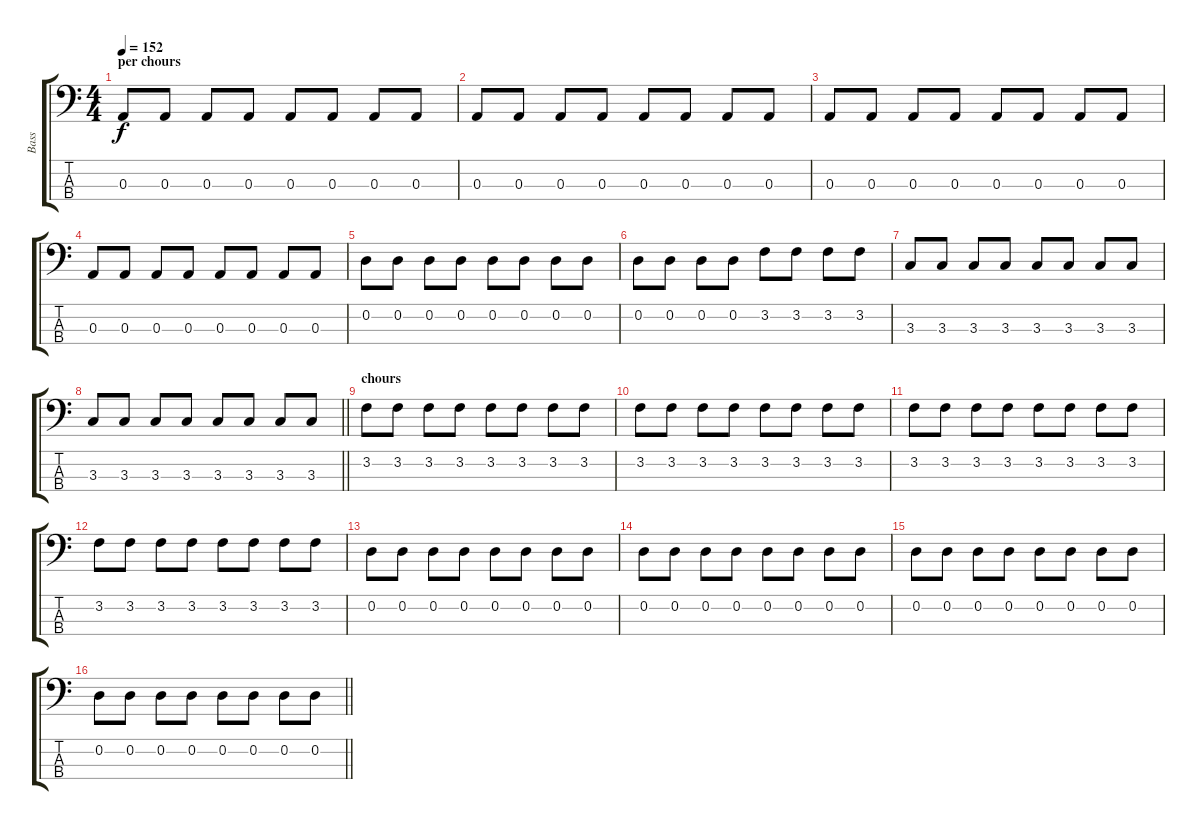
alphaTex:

\track ("Bass" "Bass") {instrument electricbassfinger}
\staff {score tabs}
\tuning (G2 D2 A1 D1) {hide}
\ts (4 4)
\section ("" "per chours")
\tempo 152
\clef f4
\ks c
0.3.8{dy f} 0.3.8 0.3.8 0.3.8 0.3.8 0.3.8 0.3.8 0.3.8 |
0.3.8 0.3.8 0.3.8 0.3.8 0.3.8 0.3.8 0.3.8 0.3.8 |
0.3.8 0.3.8 0.3.8 0.3.8 0.3.8 0.3.8 0.3.8 0.3.8 |
0.3.8 0.3.8 0.3.8 0.3.8 0.3.8 0.3.8 0.3.8 0.3.8 |
0.2.8 0.2.8 0.2.8 0.2.8 0.2.8 0.2.8 0.2.8 0.2.8 |
0.2.8 0.2.8 0.2.8 0.2.8 3.2.8 3.2.8 3.2.8 3.2.8 |
3.3.8 3.3.8 3.3.8 3.3.8 3.3.8 3.3.8 3.3.8 3.3.8 |
\barLineRight lightlight
3.3.8 3.3.8 3.3.8 3.3.8 3.3.8 3.3.8 3.3.8 3.3.8 |
\section ("" "chours")
3.2.8 3.2.8 3.2.8 3.2.8 3.2.8 3.2.8 3.2.8 3.2.8 |
3.2.8 3.2.8 3.2.8 3.2.8 3.2.8 3.2.8 3.2.8 3.2.8 |
3.2.8 3.2.8 3.2.8 3.2.8 3.2.8 3.2.8 3.2.8 3.2.8 |
3.2.8 3.2.8 3.2.8 3.2.8 3.2.8 3.2.8 3.2.8 3.2.8 |
0.2.8 0.2.8 0.2.8 0.2.8 0.2.8 0.2.8 0.2.8 0.2.8 |
0.2.8 0.2.8 0.2.8 0.2.8 0.2.8 0.2.8 0.2.8 0.2.8 |
0.2.8 0.2.8 0.2.8 0.2.8 0.2.8 0.2.8 0.2.8 0.2.8 |
\barLineRight lightlight
0.2.8 0.2.8 0.2.8 0.2.8 0.2.8 0.2.8 0.2.8 0.2.8
